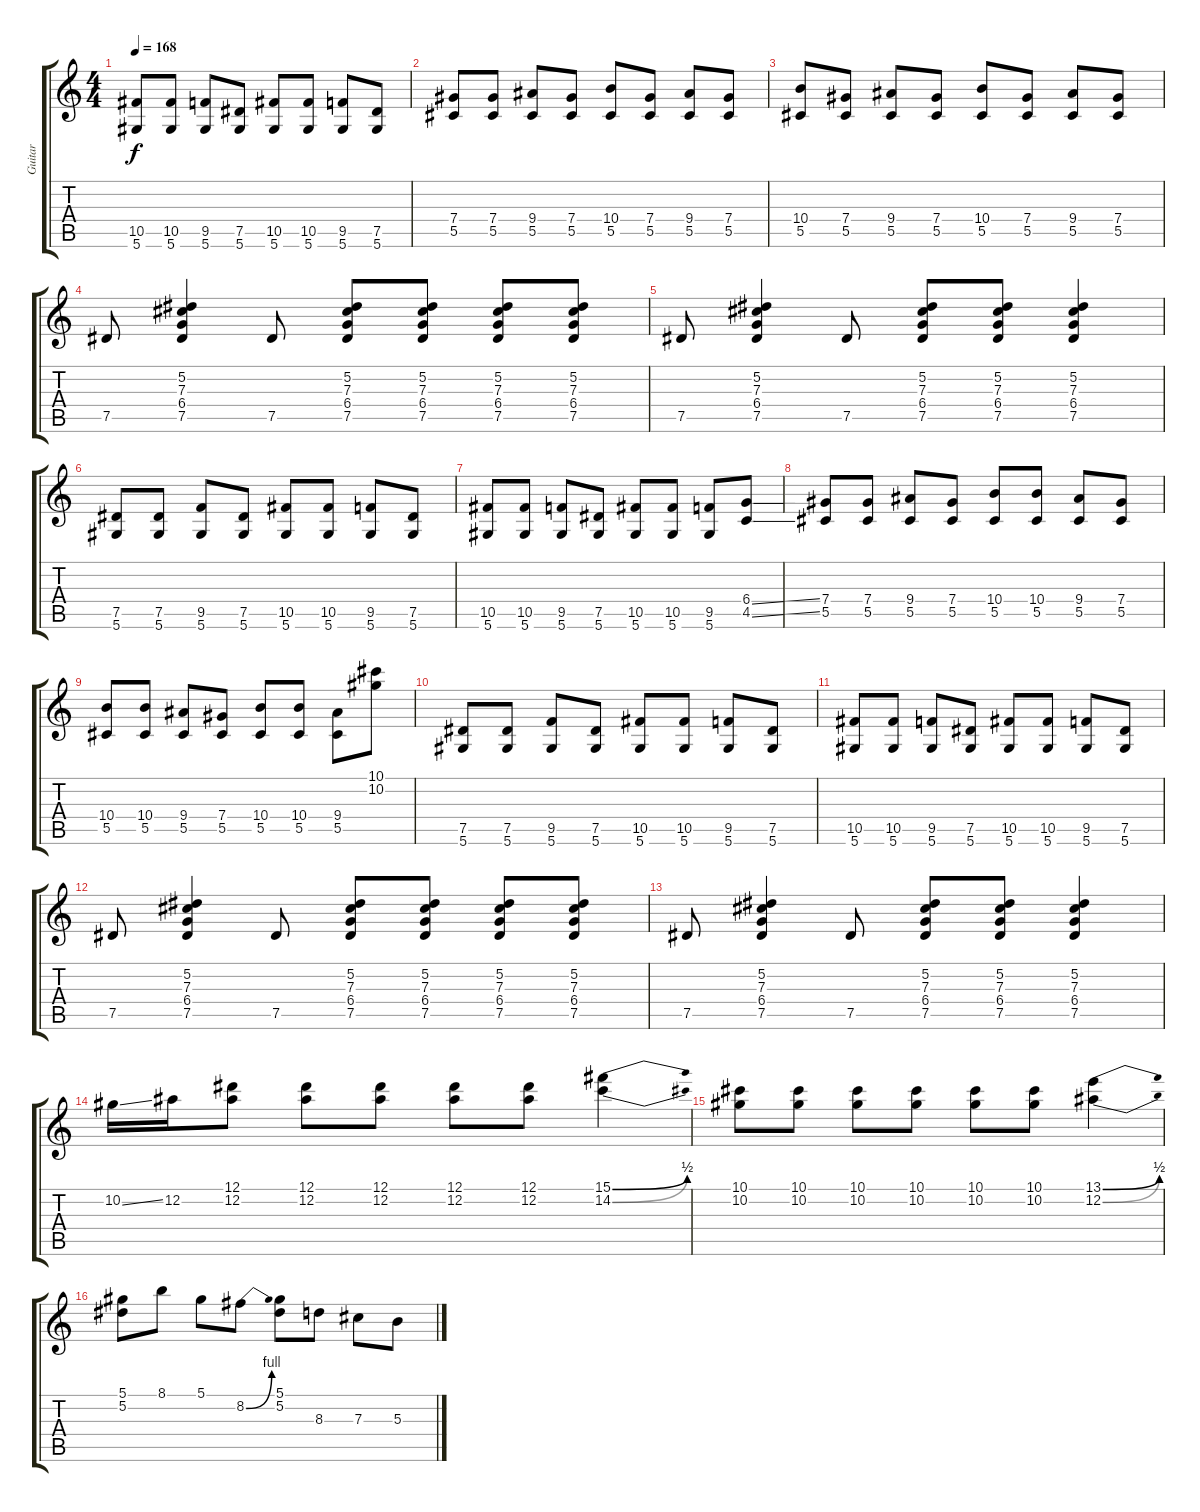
\track ("Guitar" "Guitar") {instrument overdrivenguitar}
\staff {score tabs}
\tuning (Eb4 Bb3 Gb3 Db3 Ab2 Eb2) {hide}
\ts (4 4)
\tempo 168
\clef g2
\ks c
(10.5 5.6).8{dy f} (10.5 5.6).8 (9.5 5.6).8 (7.5 5.6).8 (10.5 5.6).8 (10.5 5.6).8 (9.5 5.6).8 (7.5 5.6).8 |
(7.4 5.5).8 (7.4 5.5).8 (9.4 5.5).8 (7.4 5.5).8 (10.4 5.5).8 (7.4 5.5).8 (9.4 5.5).8 (7.4 5.5).8 |
(10.4 5.5).8 (7.4 5.5).8 (9.4 5.5).8 (7.4 5.5).8 (10.4 5.5).8 (7.4 5.5).8 (9.4 5.5).8 (7.4 5.5).8 |
7.5.8 (5.2 7.3 6.4 7.5).4 7.5.8 (5.2 7.3 6.4 7.5).8 (5.2 7.3 6.4 7.5).8 (5.2 7.3 6.4 7.5).8 (5.2 7.3 6.4 7.5).8 |
7.5.8 (5.2 7.3 6.4 7.5).4 7.5.8 (5.2 7.3 6.4 7.5).8 (5.2 7.3 6.4 7.5).8 (5.2 7.3 6.4 7.5).4 |
(7.5 5.6).8 (7.5 5.6).8 (9.5 5.6).8 (7.5 5.6).8 (10.5 5.6).8 (10.5 5.6).8 (9.5 5.6).8 (7.5 5.6).8 |
(10.5 5.6).8 (10.5 5.6).8 (9.5 5.6).8 (7.5 5.6).8 (10.5 5.6).8 (10.5 5.6).8 (9.5 5.6).8 (6.4{ss} 4.5{ss}).8 |
(7.4 5.5).8 (7.4 5.5).8 (9.4 5.5).8 (7.4 5.5).8 (10.4 5.5).8 (10.4 5.5).8 (9.4 5.5).8 (7.4 5.5).8 |
(10.4 5.5).8 (10.4 5.5).8 (9.4 5.5).8 (7.4 5.5).8 (10.4 5.5).8 (10.4 5.5).8 (9.4 5.5).8 (10.1 10.2).8 |
(7.5 5.6).8 (7.5 5.6).8 (9.5 5.6).8 (7.5 5.6).8 (10.5 5.6).8 (10.5 5.6).8 (9.5 5.6).8 (7.5 5.6).8 |
(10.5 5.6).8 (10.5 5.6).8 (9.5 5.6).8 (7.5 5.6).8 (10.5 5.6).8 (10.5 5.6).8 (9.5 5.6).8 (7.5 5.6).8 |
7.5.8 (5.2 7.3 6.4 7.5).4 7.5.8 (5.2 7.3 6.4 7.5).8 (5.2 7.3 6.4 7.5).8 (5.2 7.3 6.4 7.5).8 (5.2 7.3 6.4 7.5).8 |
7.5.8 (5.2 7.3 6.4 7.5).4 7.5.8 (5.2 7.3 6.4 7.5).8 (5.2 7.3 6.4 7.5).8 (5.2 7.3 6.4 7.5).4 |
10.2{ss}.16 12.2.16 (12.1 12.2).8 (12.1 12.2).8 (12.1 12.2).8 (12.1 12.2).8 (12.1 12.2).8 (15.1{be (bend 0 0 60 2)} 14.2{be (bend 0 0 60 2)}).4 |
(10.1 10.2).8 (10.1 10.2).8 (10.1 10.2).8 (10.1 10.2).8 (10.1 10.2).8 (10.1 10.2).8 (13.1{be (bend 0 0 60 2)} 12.2{be (bend 0 0 60 2)}).4 |
(5.1 5.2).8 8.1.8 5.1.8 8.2{be (bend 0 0 60 4)}.8 (5.1 5.2).8 8.3.8 7.3.8 5.3.8
